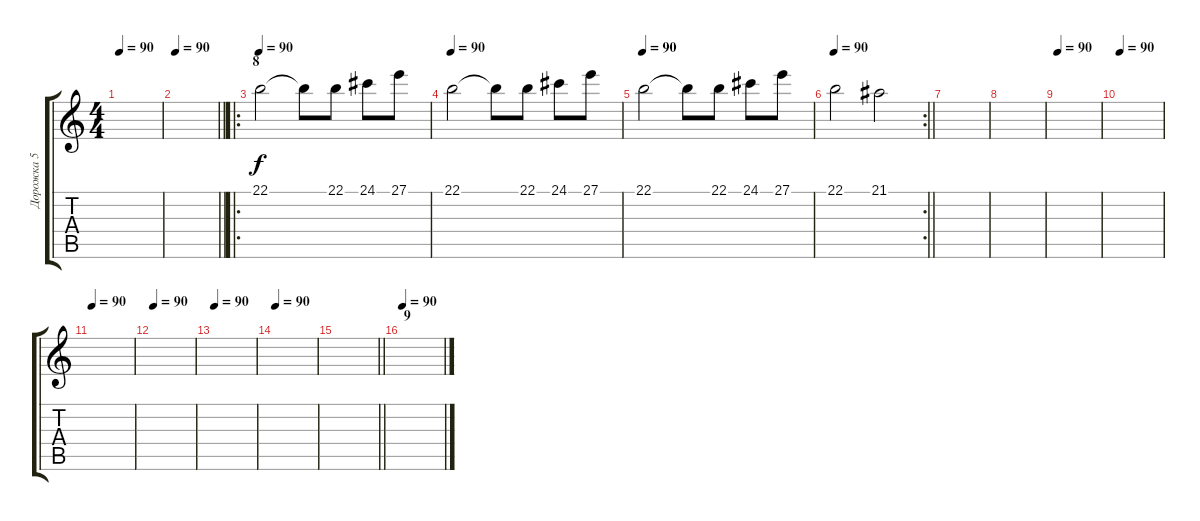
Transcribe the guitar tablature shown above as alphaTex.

\track ("Дорожка 5" "Дорожка 5") {solo instrument fx8scifi}
\staff {score tabs}
\tuning (Db4 Ab3 E3 B2 Gb2 Db2) {hide}
\ts (4 4)
\tempo 90
\clef g2
\ks c
|
\tempo 90
\barLineRight lightlight
|
\ro
\section ("" "8")
\tempo 90
22.1.2 22.1{t}.8 22.1.8 24.1.8 27.1.8 |
\tempo 90
22.1.2 22.1{t}.8 22.1.8 24.1.8 27.1.8 |
\tempo 90
22.1.2 22.1{t}.8 22.1.8 24.1.8 27.1.8 |
\rc 2
\tempo 90
\barLineRight lightlight
22.1.2 21.1.2 |
|
|
\tempo 90
|
\tempo 90
|
\tempo 90
|
\tempo 90
|
\tempo 90
|
\tempo 90
|
\barLineRight lightlight
|
\section ("" "9")
\tempo 90
